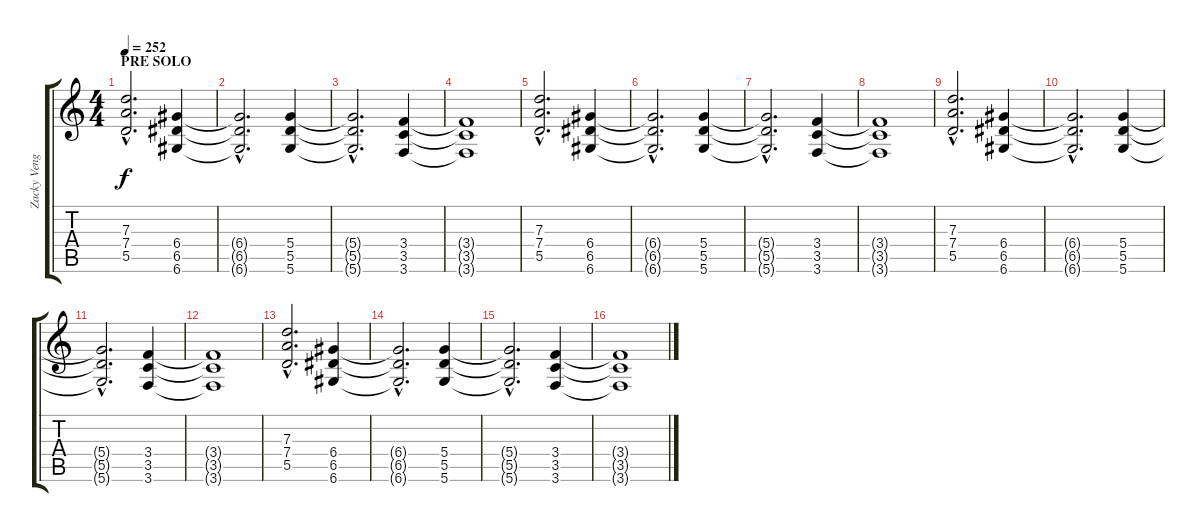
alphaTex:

\track ("Zacky Vengeance" "Zacky Veng") {instrument distortionguitar}
\staff {score tabs}
\tuning (E4 B3 G3 D3 A2 D2) {hide}
\ts (4 4)
\section ("" "PRE SOLO")
\tempo 252
\clef g2
\ks c
(7.3{hac} 7.4{hac} 5.5{hac}).2{d dy f instrument distortionguitar} (6.4 6.5 6.6).4 |
(6.4{hac t} 6.5{hac t} 6.6{hac t}).2{d} (5.4 5.5 5.6).4 |
(5.4{hac t} 5.5{hac t} 5.6{hac t}).2{d} (3.4 3.5 3.6).4 |
(3.4{t} 3.5{t} 3.6{t}).1 |
(7.3{hac} 7.4{hac} 5.5{hac}).2{d} (6.4 6.5 6.6).4 |
(6.4{hac t} 6.5{hac t} 6.6{hac t}).2{d} (5.4 5.5 5.6).4 |
(5.4{hac t} 5.5{hac t} 5.6{hac t}).2{d} (3.4 3.5 3.6).4 |
(3.4{t} 3.5{t} 3.6{t}).1 |
(7.3{hac} 7.4{hac} 5.5{hac}).2{d} (6.4 6.5 6.6).4 |
(6.4{hac t} 6.5{hac t} 6.6{hac t}).2{d} (5.4 5.5 5.6).4 |
(5.4{hac t} 5.5{hac t} 5.6{hac t}).2{d} (3.4 3.5 3.6).4 |
(3.4{t} 3.5{t} 3.6{t}).1 |
(7.3{hac} 7.4{hac} 5.5{hac}).2{d} (6.4 6.5 6.6).4 |
(6.4{hac t} 6.5{hac t} 6.6{hac t}).2{d} (5.4 5.5 5.6).4 |
(5.4{hac t} 5.5{hac t} 5.6{hac t}).2{d} (3.4 3.5 3.6).4 |
(3.4{t} 3.5{t} 3.6{t}).1
